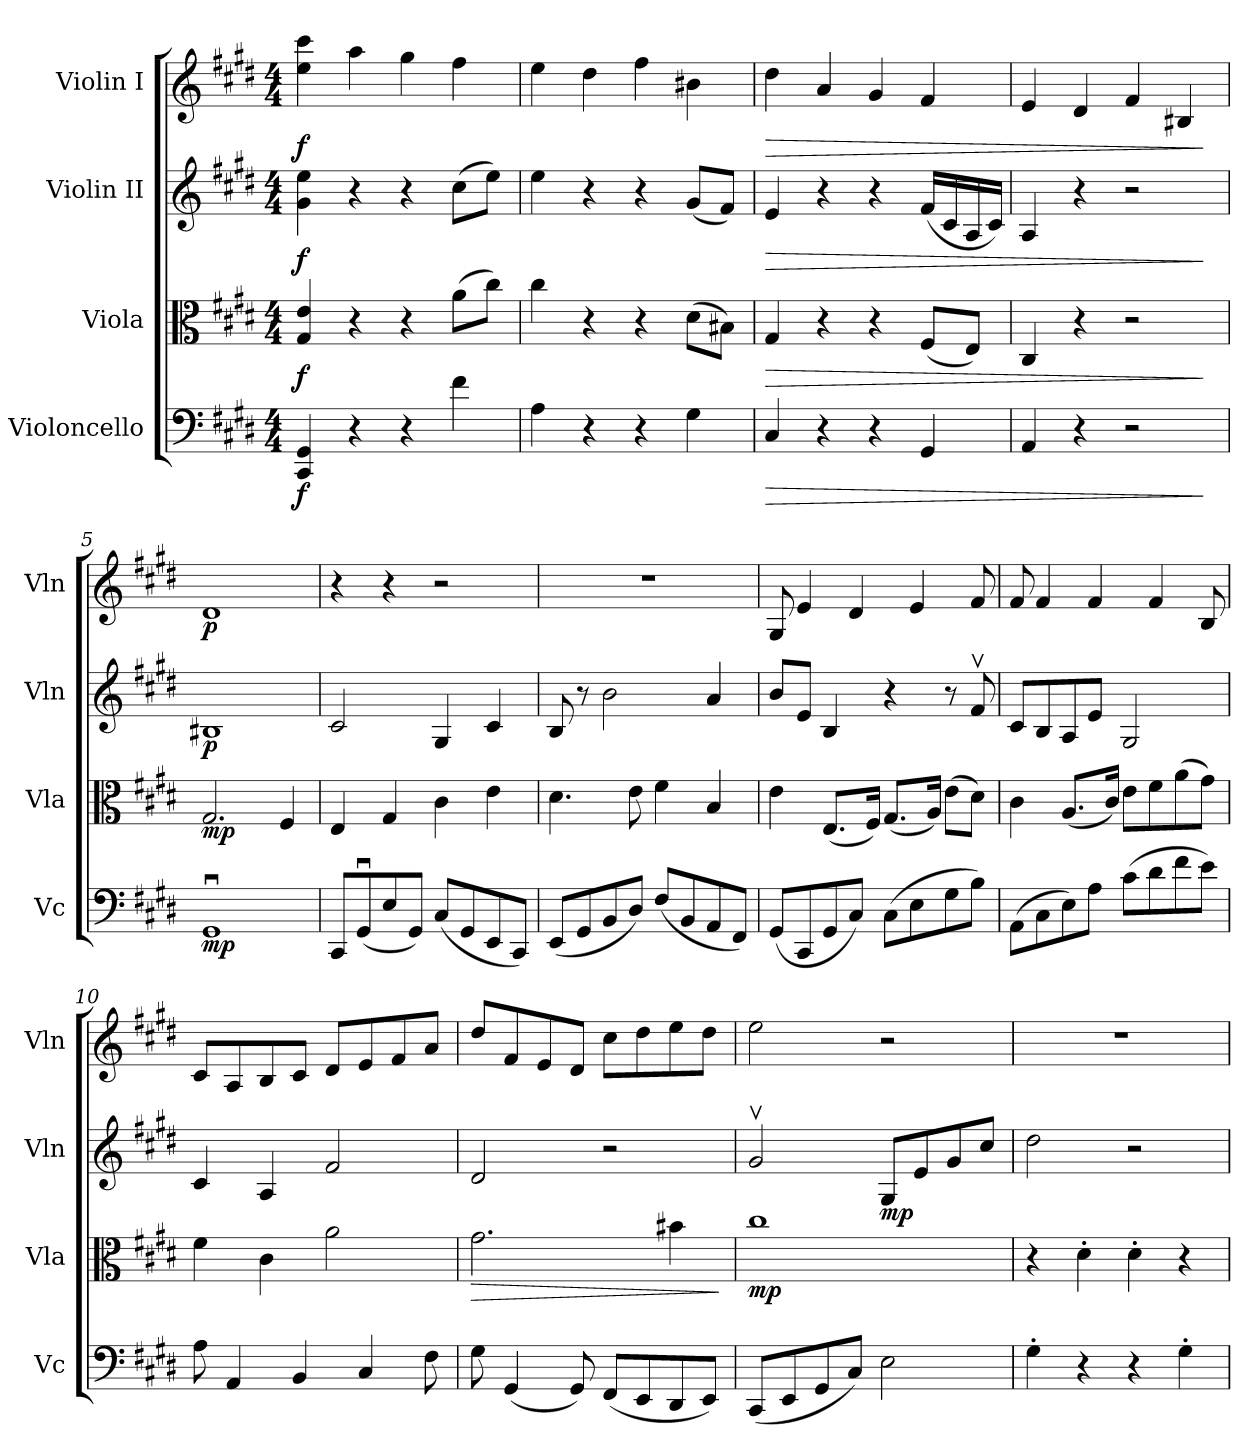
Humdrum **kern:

**kern	**dynam	**kern	**dynam	**kern	**dynam	**kern	**dynam
*part4	*part4	*part3	*part3	*part2	*part2	*part1	*part1
*staff4	*staff4	*staff3	*staff3	*staff2	*staff2	*staff1	*staff1
*I"Violoncello	*	*I"Viola	*	*I"Violin II	*	*I"Violin I	*
*I'Vc	*	*I'Vla	*	*I'Vln	*	*I'Vln	*
*clefF4	*	*clefC3	*	*clefG2	*	*clefG2	*
*k[f#c#g#d#]	*	*k[f#c#g#d#]	*	*k[f#c#g#d#]	*	*k[f#c#g#d#]	*
*M4/4	*	*M4/4	*	*M4/4	*	*M4/4	*
*MM105	*	*MM105	*	*MM105	*	*MM105	*
=1	=1	=1	=1	=1	=1	=1	=1
!	!LO:DY:b	!	!LO:DY:b	!	!LO:DY:b	!	!LO:DY:b
4CC#/ 4GG#/	f	4G#/ 4e/	f	4g#\ 4ee\	f	4ee\ 4ccc#\	f
4r	.	4r	.	4r	.	4aa\	.
4r	.	4r	.	4r	.	4gg#\	.
4f#\	.	(>8a\L	.	(>8cc#\L	.	4ff#\	.
.	.	8cc#\J)	.	8ee\J)	.	.	.
=2	=2	=2	=2	=2	=2	=2	=2
4A\	.	4cc#\	.	4ee\	.	4ee\	.
4r	.	4r	.	4r	.	4dd#\	.
4r	.	4r	.	4r	.	4ff#\	.
4G#\	.	(>8d#\L	.	(<8g#/L	.	4b#X\	.
.	.	8B#X\J)	.	8f#/J)	.	.	.
=3	=3	=3	=3	=3	=3	=3	=3
!	!LO:HP:b	!	!LO:HP:b	!	!LO:HP:b	!	!LO:HP:b
4C#/	>	4G#/	>	4e/	>	4dd#\	>
4r	.	4r	.	4r	.	4a/	.
4r	.	4r	.	4r	.	4g#/	.
4GG#/	.	(<8F#/L	.	(<16f#/LL	.	4f#/	.
.	.	.	.	16c#/	.	.	.
.	.	8E/J)	.	16A/	.	.	.
.	.	.	.	16c#/JJ)	.	.	.
=4	=4	=4	=4	=4	=4	=4	=4
4AA/	.	4C#/	.	4A/	.	4e/	.
4r	.	4r	.	4r	.	4d#/	.
2r	.	2r	.	2r	.	4f#/	.
.	.	.	.	.	.	4B#X/	.
.	]	.	]	.	]	.	]
=5	=5	=5	=5	=5	=5	=5	=5
!	!LO:DY:b	!	!LO:DY:b	!	!LO:DY:b	!	!LO:DY:b
1GG#u	mp	2.G#/	mp	1B#X	p	1d#	p
.	.	4F#/	.	.	.	.	.
=6	=6	=6	=6	=6	=6	=6	=6
8CC#/L	.	4E/	.	2c#/	.	4r	.
(<8GG#u/	.	.	.	.	.	.	.
8E/	.	4G#/	.	.	.	4r	.
8GG#/J)	.	.	.	.	.	.	.
(<8C#/L	.	4c#\	.	4G#/	.	2r	.
8GG#/	.	.	.	.	.	.	.
8EE/	.	4e\	.	4c#/	.	.	.
8CC#/J)	.	.	.	.	.	.	.
!!LO:LB:g=z
=7	=7	=7	=7	=7	=7	=7	=7
(<8EE/L	.	4.d#\	.	8B/	.	1r	.
8GG#/	.	.	.	8r	.	.	.
8BB/	.	.	.	2b\	.	.	.
8D#/J)	.	8e\	.	.	.	.	.
(<8F#/L	.	4f#\	.	.	.	.	.
8BB/	.	.	.	.	.	.	.
8AA/	.	4B/	.	4a/	.	.	.
8FF#/J)	.	.	.	.	.	.	.
=8	=8	=8	=8	=8	=8	=8	=8
(<8GG#/L	.	4e\	.	8b/L	.	8G#/	.
8CC#/	.	.	.	8e/J	.	4e/	.
8GG#/	.	(<8.E/L	.	4B/	.	.	.
8C#/J)	.	.	.	.	.	4d#/	.
.	.	16F#/Jk)	.	.	.	.	.
(>8C#\L	.	(<8.G#/L	.	4r	.	.	.
8E\	.	.	.	.	.	4e/	.
.	.	16A/Jk)	.	.	.	.	.
8G#\	.	(>8e\L	.	8r	.	.	.
8B\J)	.	8d#\J)	.	8f#v/	.	8f#/	.
=9	=9	=9	=9	=9	=9	=9	=9
(>8AA\L	.	4c#\	.	8c#/L	.	8f#/	.
8C#\	.	.	.	8B/	.	4f#/	.
8E\)	.	(<8.A/L	.	8A/	.	.	.
8A\J	.	.	.	8e/J	.	4f#/	.
.	.	16c#/Jk)	.	.	.	.	.
(>8c#\L	.	8e\L	.	2G#/	.	.	.
8d#\	.	8f#\	.	.	.	4f#/	.
8f#\	.	(>8a\	.	.	.	.	.
8e\J)	.	8g#\J)	.	.	.	8B/	.
=10	=10	=10	=10	=10	=10	=10	=10
8A\	.	4f#\	.	4c#/	.	8c#/L	.
4AA/	.	.	.	.	.	8A/	.
.	.	4c#\	.	4A/	.	8B/	.
4BB/	.	.	.	.	.	8c#/J	.
.	.	2a\	.	2f#/	.	8d#/L	.
4C#/	.	.	.	.	.	8e/	.
.	.	.	.	.	.	8f#/	.
8F#\	.	.	.	.	.	8a/J	.
!!LO:PB:g=z
=11	=11	=11	=11	=11	=11	=11	=11
!	!	!	!LO:HP:b	!	!	!	!
8G#\	.	2.g#\	>	2d#/	.	8dd#/L	.
(<4GG#/	.	.	.	.	.	8f#/	.
.	.	.	.	.	.	8e/	.
8GG#/)	.	.	.	.	.	8d#/J	.
(<8FF#/L	.	.	.	2r	.	8cc#\L	.
8EE/	.	.	.	.	.	8dd#\	.
8DD#/	.	4b#X\	.	.	.	8ee\	.
8EE/J)	.	.	.	.	.	8dd#\J	.
.	.	.	]	.	.	.	.
=12	=12	=12	=12	=12	=12	=12	=12
!	!	!	!LO:DY:b	!	!	!	!
(<8CC#/L	.	1cc#	mp	2g#v/	.	2ee\	.
8EE/	.	.	.	.	.	.	.
8GG#/	.	.	.	.	.	.	.
8C#/J)	.	.	.	.	.	.	.
!	!	!	!	!	!LO:DY:b	!	!
2E\	.	.	.	8G#/L	mp	2r	.
.	.	.	.	8e/	.	.	.
.	.	.	.	8g#/	.	.	.
.	.	.	.	8cc#/J	.	.	.
=13	=13	=13	=13	=13	=13	=13	=13
4G#'\	.	4r	.	2dd#\	.	1r	.
4r	.	4d#'\	.	.	.	.	.
4r	.	4d#'\	.	2r	.	.	.
4G#'\	.	4r	.	.	.	.	.
=	=	=	=	=	=	=	=
*-	*-	*-	*-	*-	*-	*-	*-
